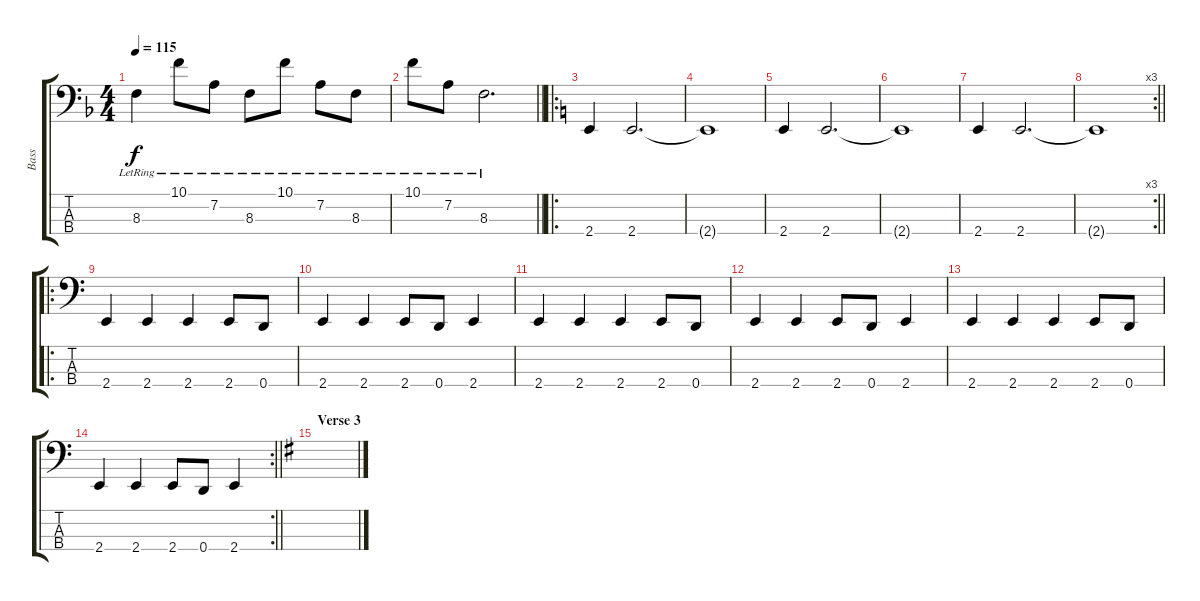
\track ("Bass" "Bass") {instrument electricbasspick}
\staff {score tabs}
\tuning (G2 D2 A1 D1) {hide}
\ts (4 4)
\tempo 115
\clef f4
\ks f
8.3{lr}.4{dy f} 10.1{lr}.8 7.2{lr}.8 8.3{lr}.8 10.1{lr}.8 7.2{lr}.8 8.3{lr}.8 |
\barLineRight lightlight
10.1{lr}.8 7.2{lr}.8 8.3{lr}.2{d} |
\ro
\ks c
2.4.4 2.4.2{d} |
2.4{t}.1 |
2.4.4 2.4.2{d} |
2.4{t}.1 |
2.4.4 2.4.2{d} |
\rc 3
\barLineRight lightlight
2.4{t}.1 |
\ro
2.4.4 2.4.4 2.4.4 2.4.8 0.4.8 |
2.4.4 2.4.4 2.4.8 0.4.8 2.4.4 |
2.4.4 2.4.4 2.4.4 2.4.8 0.4.8 |
2.4.4 2.4.4 2.4.8 0.4.8 2.4.4 |
2.4.4 2.4.4 2.4.4 2.4.8 0.4.8 |
\rc 2
\barLineRight lightlight
2.4.4 2.4.4 2.4.8 0.4.8 2.4.4 |
\section ("" "Verse 3")
\ks g
